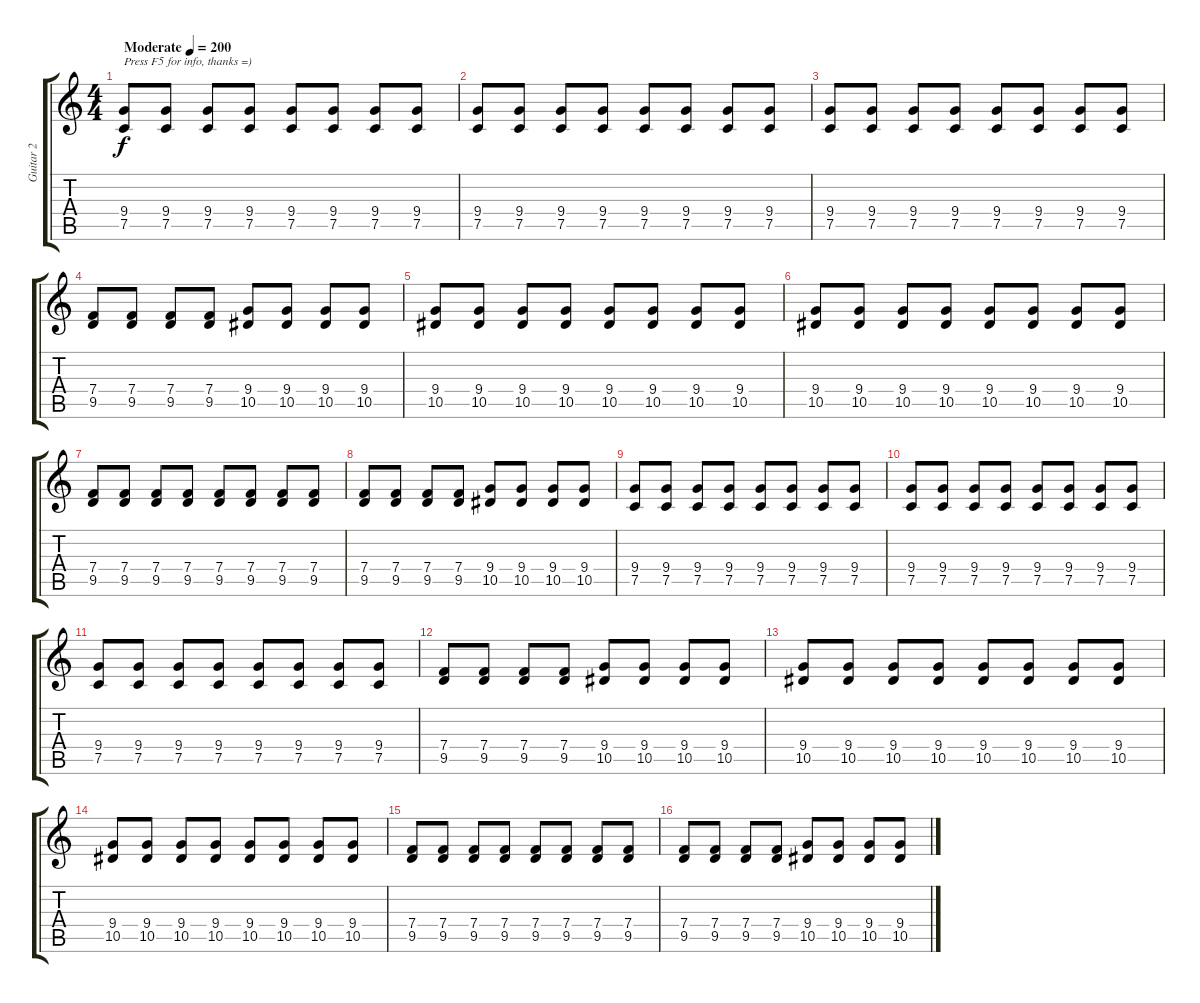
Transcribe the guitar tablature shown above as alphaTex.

\track ("Guitar 2" "Guitar 2") {instrument distortionguitar}
\staff {score tabs}
\tuning (C4 G3 Eb3 Bb2 F2 C2) {hide}
\ts (4 4)
\tempo (200 "Moderate")
\clef g2
\ks c
(9.4 7.5).8{txt "Press F5 for info, thanks =)" dy f volume 4 instrument overdrivenguitar} (9.4 7.5).8 (9.4 7.5).8 (9.4 7.5).8 (9.4 7.5).8 (9.4 7.5).8 (9.4 7.5).8 (9.4 7.5).8 |
(9.4 7.5).8 (9.4 7.5).8 (9.4 7.5).8 (9.4 7.5).8 (9.4 7.5).8 (9.4 7.5).8 (9.4 7.5).8 (9.4 7.5).8 |
(9.4 7.5).8 (9.4 7.5).8 (9.4 7.5).8 (9.4 7.5).8 (9.4 7.5).8 (9.4 7.5).8 (9.4 7.5).8 (9.4 7.5).8 |
(7.4 9.5).8{volume 8} (7.4 9.5).8 (7.4 9.5).8 (7.4 9.5).8 (9.4 10.5).8 (9.4 10.5).8 (9.4 10.5).8 (9.4 10.5).8 |
(9.4 10.5).8{instrument distortionguitar} (9.4 10.5).8 (9.4 10.5).8 (9.4 10.5).8 (9.4 10.5).8 (9.4 10.5).8 (9.4 10.5).8 (9.4 10.5).8 |
(9.4 10.5).8 (9.4 10.5).8 (9.4 10.5).8 (9.4 10.5).8 (9.4 10.5).8 (9.4 10.5).8 (9.4 10.5).8 (9.4 10.5).8 |
(7.4 9.5).8 (7.4 9.5).8 (7.4 9.5).8 (7.4 9.5).8 (7.4 9.5).8 (7.4 9.5).8 (7.4 9.5).8 (7.4 9.5).8 |
(7.4 9.5).8 (7.4 9.5).8 (7.4 9.5).8 (7.4 9.5).8 (9.4 10.5).8 (9.4 10.5).8 (9.4 10.5).8 (9.4 10.5).8 |
(9.4 7.5).8 (9.4 7.5).8 (9.4 7.5).8 (9.4 7.5).8 (9.4 7.5).8 (9.4 7.5).8 (9.4 7.5).8 (9.4 7.5).8 |
(9.4 7.5).8 (9.4 7.5).8 (9.4 7.5).8 (9.4 7.5).8 (9.4 7.5).8 (9.4 7.5).8 (9.4 7.5).8 (9.4 7.5).8 |
(9.4 7.5).8 (9.4 7.5).8 (9.4 7.5).8 (9.4 7.5).8 (9.4 7.5).8 (9.4 7.5).8 (9.4 7.5).8 (9.4 7.5).8 |
(7.4 9.5).8 (7.4 9.5).8 (7.4 9.5).8 (7.4 9.5).8 (9.4 10.5).8 (9.4 10.5).8 (9.4 10.5).8 (9.4 10.5).8 |
(9.4 10.5).8 (9.4 10.5).8 (9.4 10.5).8 (9.4 10.5).8 (9.4 10.5).8 (9.4 10.5).8 (9.4 10.5).8 (9.4 10.5).8 |
(9.4 10.5).8 (9.4 10.5).8 (9.4 10.5).8 (9.4 10.5).8 (9.4 10.5).8 (9.4 10.5).8 (9.4 10.5).8 (9.4 10.5).8 |
(7.4 9.5).8 (7.4 9.5).8 (7.4 9.5).8 (7.4 9.5).8 (7.4 9.5).8 (7.4 9.5).8 (7.4 9.5).8 (7.4 9.5).8 |
(7.4 9.5).8 (7.4 9.5).8 (7.4 9.5).8 (7.4 9.5).8 (9.4 10.5).8 (9.4 10.5).8 (9.4 10.5).8 (9.4 10.5).8
